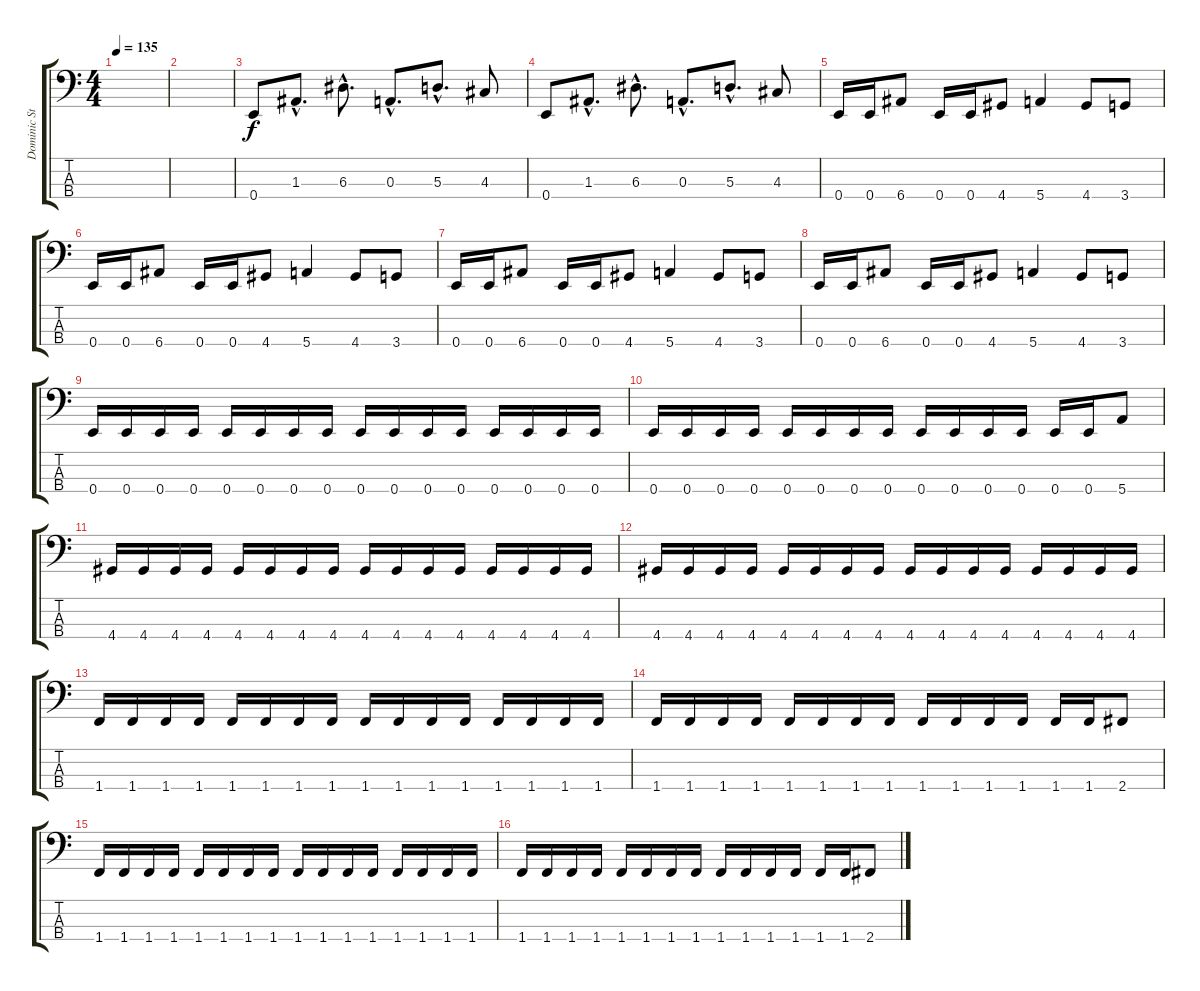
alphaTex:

\track ("Dominic Steiner" "Dominic St") {instrument electricbasspick}
\staff {score tabs}
\tuning (G2 D2 A1 E1) {hide}
\ts (4 4)
\tempo 135
\clef f4
\ks c
|
|
0.4.8 1.3{hac}.8{d} 6.3{hac}.8{d} 0.3{hac}.8{d} 5.3{hac}.8{d} 4.3.8 |
0.4.8 1.3{hac}.8{d} 6.3{hac}.8{d} 0.3{hac}.8{d} 5.3{hac}.8{d} 4.3.8 |
0.4.16 0.4.16 6.4.8 0.4.16 0.4.16 4.4.8 5.4.4 4.4.8 3.4.8 |
0.4.16 0.4.16 6.4.8 0.4.16 0.4.16 4.4.8 5.4.4 4.4.8 3.4.8 |
0.4.16 0.4.16 6.4.8 0.4.16 0.4.16 4.4.8 5.4.4 4.4.8 3.4.8 |
0.4.16 0.4.16 6.4.8 0.4.16 0.4.16 4.4.8 5.4.4 4.4.8 3.4.8 |
0.4.16 0.4.16 0.4.16 0.4.16 0.4.16 0.4.16 0.4.16 0.4.16 0.4.16 0.4.16 0.4.16 0.4.16 0.4.16 0.4.16 0.4.16 0.4.16 |
0.4.16 0.4.16 0.4.16 0.4.16 0.4.16 0.4.16 0.4.16 0.4.16 0.4.16 0.4.16 0.4.16 0.4.16 0.4.16 0.4.16 5.4.8 |
4.4.16 4.4.16 4.4.16 4.4.16 4.4.16 4.4.16 4.4.16 4.4.16 4.4.16 4.4.16 4.4.16 4.4.16 4.4.16 4.4.16 4.4.16 4.4.16 |
4.4.16 4.4.16 4.4.16 4.4.16 4.4.16 4.4.16 4.4.16 4.4.16 4.4.16 4.4.16 4.4.16 4.4.16 4.4.16 4.4.16 4.4.16 4.4.16 |
1.4.16 1.4.16 1.4.16 1.4.16 1.4.16 1.4.16 1.4.16 1.4.16 1.4.16 1.4.16 1.4.16 1.4.16 1.4.16 1.4.16 1.4.16 1.4.16 |
1.4.16 1.4.16 1.4.16 1.4.16 1.4.16 1.4.16 1.4.16 1.4.16 1.4.16 1.4.16 1.4.16 1.4.16 1.4.16 1.4.16 2.4.8 |
1.4.16 1.4.16 1.4.16 1.4.16 1.4.16 1.4.16 1.4.16 1.4.16 1.4.16 1.4.16 1.4.16 1.4.16 1.4.16 1.4.16 1.4.16 1.4.16 |
1.4.16 1.4.16 1.4.16 1.4.16 1.4.16 1.4.16 1.4.16 1.4.16 1.4.16 1.4.16 1.4.16 1.4.16 1.4.16 1.4.16 2.4.8
